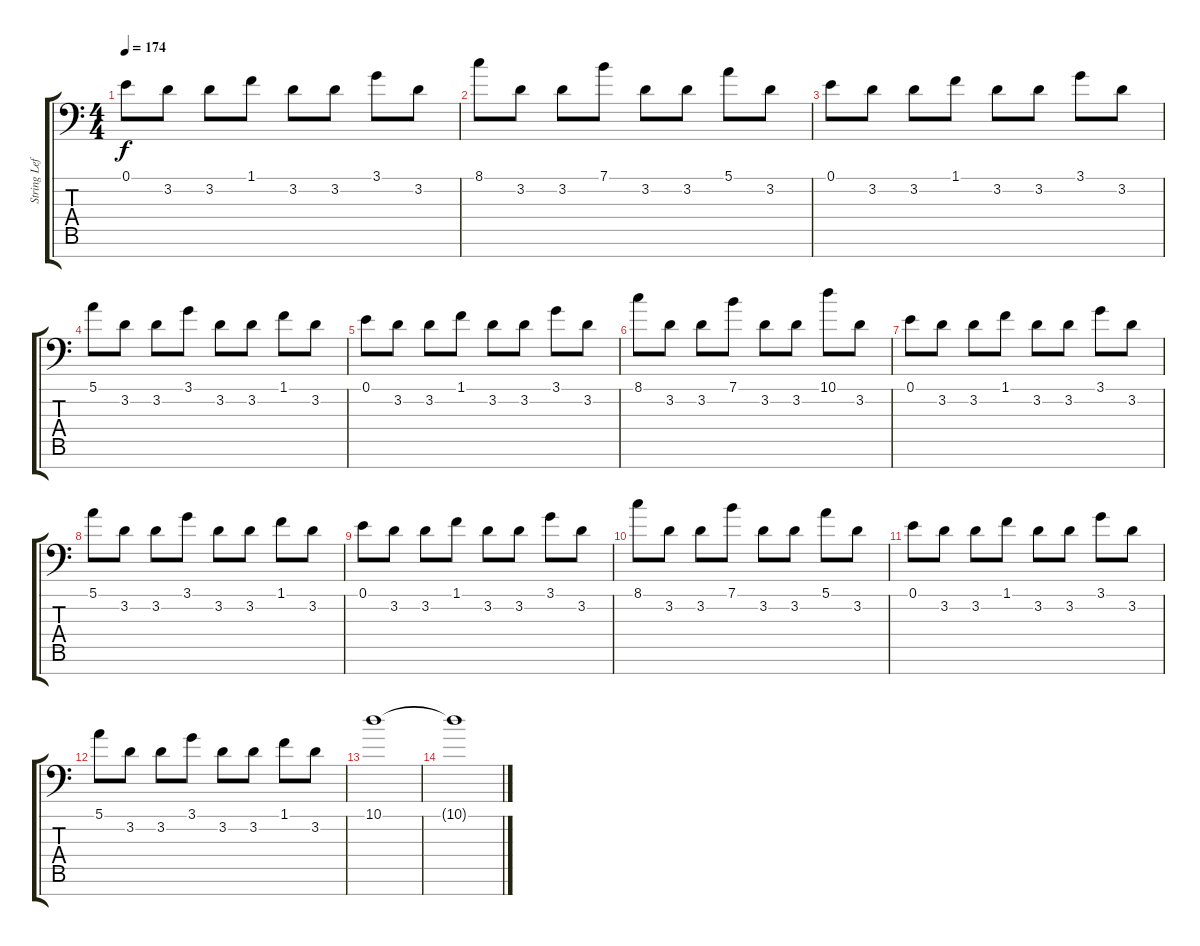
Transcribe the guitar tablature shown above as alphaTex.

\track ("String Left" "String Lef") {instrument stringensemble1}
\staff {score tabs}
\tuning (E4 B3 G3 D3 A2 E2 C-1) {hide}
\ts (4 4)
\tempo 174
\clef f4
\ks c
0.1.8{dy f} 3.2.8 3.2.8 1.1.8 3.2.8 3.2.8 3.1.8 3.2.8 |
8.1.8 3.2.8 3.2.8 7.1.8 3.2.8 3.2.8 5.1.8 3.2.8 |
0.1.8 3.2.8 3.2.8 1.1.8 3.2.8 3.2.8 3.1.8 3.2.8 |
5.1.8 3.2.8 3.2.8 3.1.8 3.2.8 3.2.8 1.1.8 3.2.8 |
0.1.8 3.2.8 3.2.8 1.1.8 3.2.8 3.2.8 3.1.8 3.2.8 |
8.1.8 3.2.8 3.2.8 7.1.8 3.2.8 3.2.8 10.1.8 3.2.8 |
0.1.8 3.2.8 3.2.8 1.1.8 3.2.8 3.2.8 3.1.8 3.2.8 |
5.1.8 3.2.8 3.2.8 3.1.8 3.2.8 3.2.8 1.1.8 3.2.8 |
0.1.8 3.2.8 3.2.8 1.1.8 3.2.8 3.2.8 3.1.8 3.2.8 |
8.1.8 3.2.8 3.2.8 7.1.8 3.2.8 3.2.8 5.1.8 3.2.8 |
0.1.8 3.2.8 3.2.8 1.1.8 3.2.8 3.2.8 3.1.8 3.2.8 |
5.1.8 3.2.8 3.2.8 3.1.8 3.2.8 3.2.8 1.1.8 3.2.8 |
10.1.1 |
10.1{t}.1
